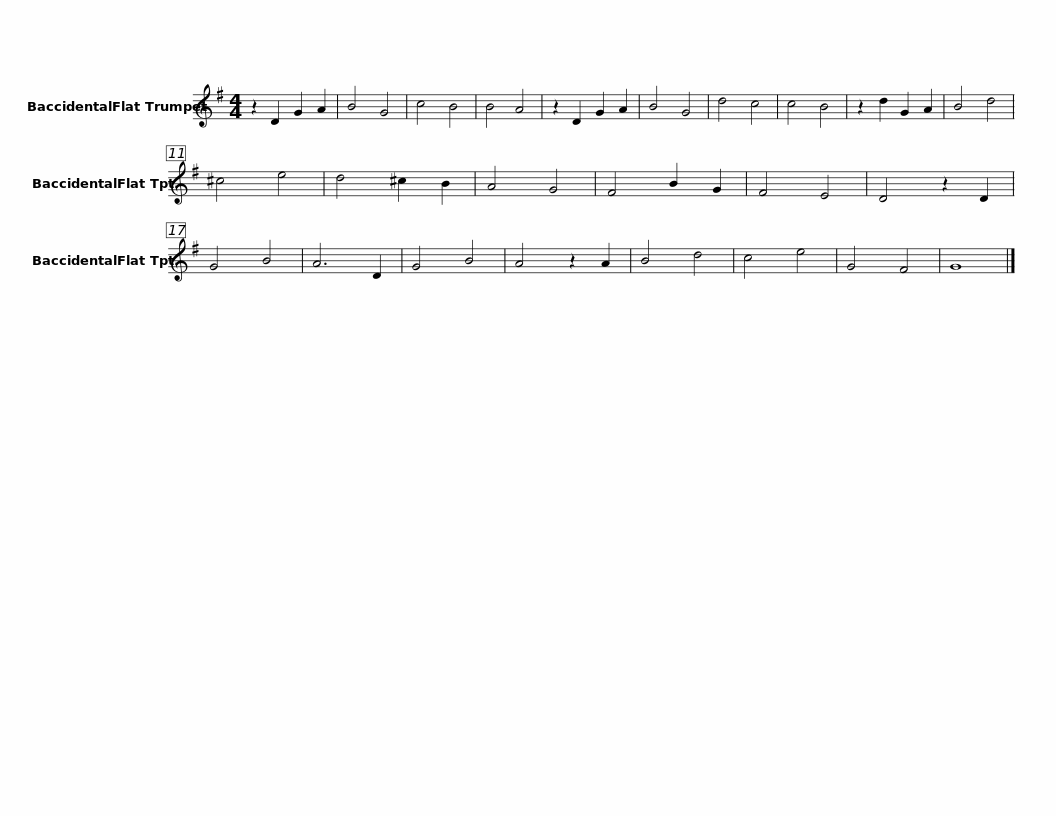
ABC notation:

X:1
L:1/8
M:4/4
I:linebreak $
K:none
V:1 treble transpose=-2
V:1
[K:G] z2 D2 G2 A2 | B4 G4 | c4 B4 | B4 A4 | z2 D2 G2 A2 | %5
 B4 G4 | d4 c4 | c4 B4 | z2 d2 G2 A2 | B4 d4 | %10
 ^c4 e4 |$ d4 ^c2 B2 | A4 G4 | F4 B2 G2 | F4 E4 | %15
 D4 z2 D2 | G4 B4 | A6 D2 | G4 B4 | A4 z2 A2 | %20
 B4 d4 | c4 e4 | G4 F4 | G8 |] %24
